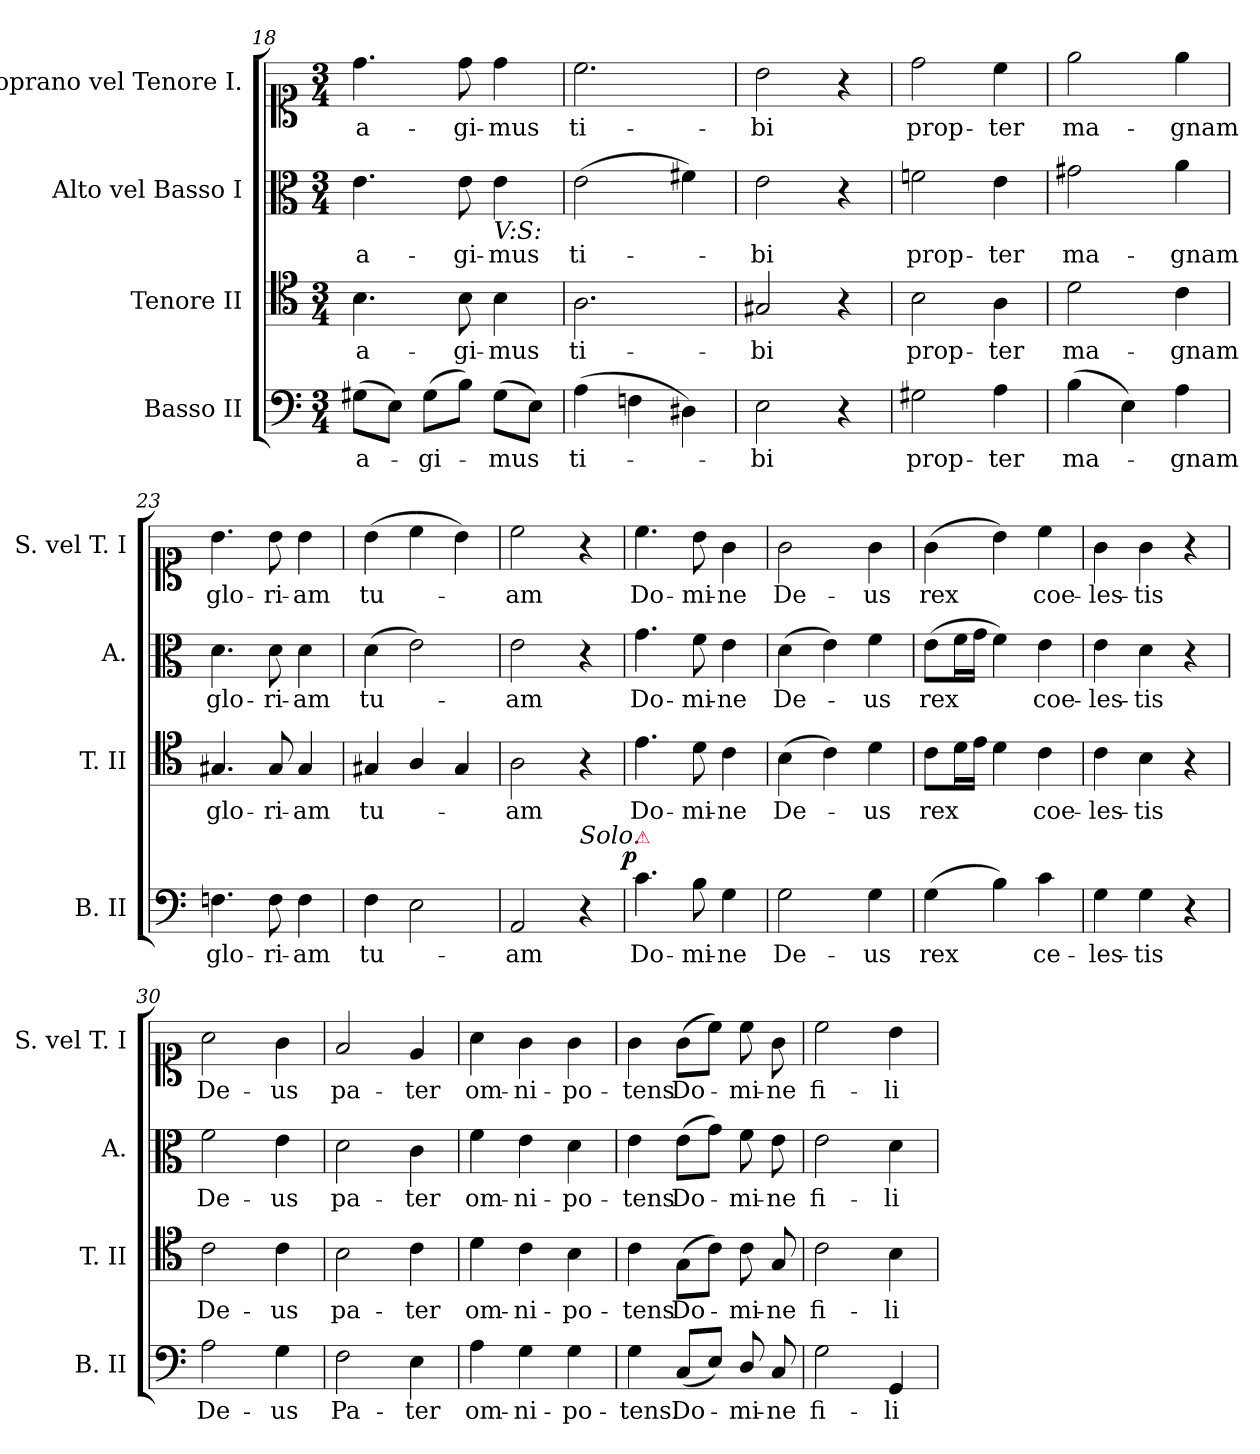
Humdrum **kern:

**kern	**text	**dynam	**kern	**text	**kern	**text	**kern	**text
*part4	*part4	*part4	*part3	*part3	*part2	*part2	*part1	*part1
*staff4	*staff4	*staff4	*staff3	*staff3	*staff2	*staff2	*staff1	*staff1
*I"Basso II	*	*	*I"Tenore II	*	*I"Alto vel Basso I	*	*I"Soprano vel Tenore I.	*
*I'B. II	*	*	*I'T. II	*	*I'A.	*	*I'S. vel T. I	*
*clefF4	*	*	*clefC4	*	*clefC3	*	*clefC1	*
*k[]	*	*	*k[]	*	*k[]	*	*k[]	*
*C:	*	*	*C:	*	*C:	*	*C:	*
*M3/4	*	*	*M3/4	*	*M3/4	*	*M3/4	*
=18	=18	=18	=18	=18	=18	=18	=18	=18
(8G#X\L	a-	.	4.B\	a-	4.e\	a-	4.dd\	a-
8E\J)	.	.	.	.	.	.	.	.
(8G#\L	-gi-	.	.	.	.	.	.	.
8B\J)	.	.	8B\	-gi-	8e\	-gi-	8dd\	-gi-
!	!	!	!	!	!LO:TX:b:i:t=V&colon;S&colon;	!	!	!
(8G#\L	-mus	.	4B\	-mus	4e\	-mus	4dd\	-mus
8E\J)	.	.	.	.	.	.	.	.
=19	=19	=19	=19	=19	=19	=19	=19	=19
(4A\	ti-	.	2.A\	ti-	(2e\	ti-	2.cc\	ti-
4Fn\	.	.	.	.	.	.	.	.
4D#X\)	.	.	.	.	4f#X\)	.	.	.
=20	=20	=20	=20	=20	=20	=20	=20	=20
2E\	-bi	.	2G#X/	-bi	2e\	-bi	2b\	-bi
4r	.	.	4r	.	4r	.	4r	.
=21	=21	=21	=21	=21	=21	=21	=21	=21
2G#X\	prop-	.	2B\	prop-	2fn\	prop-	2dd\	prop-
4A\	-ter	.	4A\	-ter	4e\	-ter	4cc\	-ter
=22	=22	=22	=22	=22	=22	=22	=22	=22
(4B\	ma-	.	2d\	ma-	2g#X\	ma-	2ee\	ma-
4E\)	.	.	.	.	.	.	.	.
4A\	-gnam	.	4c\	-gnam	4a\	-gnam	4ee\	-gnam
=23	=23	=23	=23	=23	=23	=23	=23	=23
4.Fn\	glo-	.	4.G#X/	glo-	4.d\	glo-	4.b\	glo-
8F\	-ri-	.	8G#/	-ri-	8d\	-ri-	8b\	-ri-
4F\	-am	.	4G#/	-am	4d\	-am	4b\	-am
=24	=24	=24	=24	=24	=24	=24	=24	=24
4F\	tu-	.	4G#X/	tu-	(4d\	tu-	(4b\	tu-
2E\	.	.	4A/	.	2e\)	.	4cc\	.
.	.	.	4G#/	.	.	.	4b\)	.
=25	=25	=25	=25	=25	=25	=25	=25	=25
2AA/	-am	.	2A\	-am	2e\	-am	2cc\	-am
!LO:TX:a:i:t=Solo.	!	!	!	!	!	!	!	!
4r	.	.	4r	.	4r	.	4r	.
=26	=26	=26	=26	=26	=26	=26	=26	=26
!LO:TX:a:color=crimson:t=⚠	!	!	!	!	!	!	!	!
!	!	!LO:DY:a:rj	!	!	!	!	!	!
4.c\	Do-	p	4.e\	Do-	4.g\	Do-	4.cc\	Do-
8B\	-mi-	.	8d\	-mi-	8f\	-mi-	8b\	-mi-
4G\	-ne	.	4c\	-ne	4e\	-ne	4g\	-ne
=27	=27	=27	=27	=27	=27	=27	=27	=27
2G\	De-	.	(4B\	De-	(4d\	De-	2g\	De-
.	.	.	4c\)	.	4e\)	.	.	.
4G\	-us	.	4d\	-us	4f\	-us	4g\	-us
=28	=28	=28	=28	=28	=28	=28	=28	=28
(4G\	rex	.	8c\L	rex	(8e\L	rex	(4g\	rex
.	.	.	16d\L	.	16f\L	.	.	.
.	.	.	16e\JJ	.	16g\JJ	.	.	.
4B\)	.	.	4d\	.	4f\)	.	4b\)	.
4c\	ce-	.	4c\	coe-	4e\	coe-	4cc\	coe-
=29	=29	=29	=29	=29	=29	=29	=29	=29
4G\	-les-	.	4c\	-les-	4e\	-les-	4g\	-les-
4G\	-tis	.	4B\	-tis	4d\	-tis	4g\	-tis
4r	.	.	4r	.	4r	.	4r	.
=30	=30	=30	=30	=30	=30	=30	=30	=30
2A\	De-	.	2c\	De-	2f\	De-	2a\	De-
4G\	-us	.	4c\	-us	4e\	-us	4g\	-us
=31	=31	=31	=31	=31	=31	=31	=31	=31
2F\	Pa-	.	2B\	pa-	2d\	pa-	2f/	pa-
4E\	-ter	.	4c\	-ter	4c\	-ter	4e/	-ter
=32	=32	=32	=32	=32	=32	=32	=32	=32
4A\	om-	.	4d\	om-	4f\	om-	4a\	om-
4G\	-ni-	.	4c\	-ni-	4e\	-ni-	4g\	-ni-
4G\	-po-	.	4B\	-po-	4d\	-po-	4g\	-po-
=33	=33	=33	=33	=33	=33	=33	=33	=33
4G\	-tens.	.	4c\	-tens	4e\	-tens	4g\	-tens
(8C/L	Do-	.	(8G\L	Do-	(8e\L	Do-	(8g\L	Do-
8E/J)	.	.	8c\J)	.	8g\J)	.	8cc\J)	.
8D/	-mi-	.	8c\	-mi-	8f\	-mi-	8cc\	-mi-
8C/	-ne	.	8G/	-ne	8e\	-ne	8g\	-ne
=34	=34	=34	=34	=34	=34	=34	=34	=34
2G\	fi-	.	2c\	fi-	2e\	fi-	2cc\	fi-
4GG/	-li	.	4B\	-li	4d\	-li	4b\	-li
=	=	=	=	=	=	=	=	=
*-	*-	*-	*-	*-	*-	*-	*-	*-
